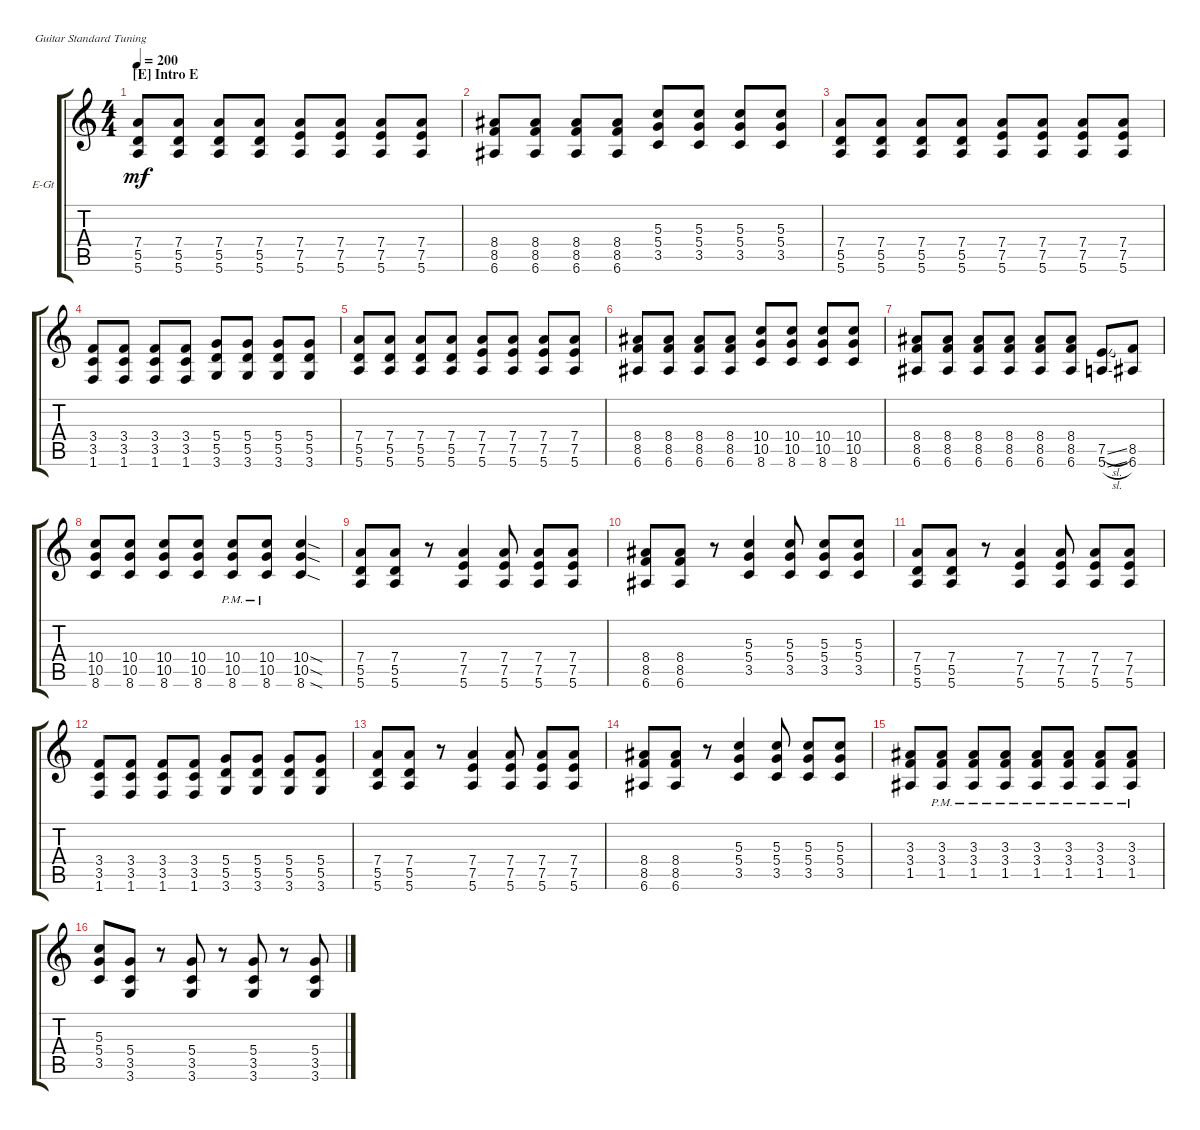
\defaultSystemsLayout 4
\bracketExtendMode groupsimilarinstruments
\firstSystemTrackNameOrientation horizontal
\otherSystemsTrackNameOrientation horizontal
\track ("EADGBE/Standard tuning" "E-Gt") {mute instrument distortionguitar}
\staff {score tabs}
\tuning (E4 B3 G3 D3 A2 E2)
\ts (4 4)
\section ("E" "Intro E")
\tempo 200
\clef g2
\scale
0.333333
\ks c
(5.5 7.4 5.6).8{dy mf} (5.5 7.4 5.6).8 (5.5 7.4 5.6).8 (5.5 7.4 5.6).8 (7.5 7.4 5.6).8 (7.5 7.4 5.6).8 (7.5 7.4 5.6).8 (7.5 7.4 5.6).8 |
\scale
0.333333 (6.6 8.5 8.4).8 (6.6 8.5 8.4).8 (6.6 8.5 8.4).8 (6.6 8.5 8.4).8 (3.5 5.4 5.3).8 (3.5 5.3 5.4).8 (3.5 5.3 5.4).8 (3.5 5.3 5.4).8 |
\scale
0.333333 (5.5 7.4 5.6).8 (5.5 7.4 5.6).8 (5.5 7.4 5.6).8 (5.5 7.4 5.6).8 (7.5 7.4 5.6).8 (7.5 7.4 5.6).8 (7.5 7.4 5.6).8 (7.5 7.4 5.6).8 |
\scale
0.333333 (3.5 1.6 3.4).8 (3.5 1.6 3.4).8 (3.5 1.6 3.4).8 (3.5 1.6 3.4).8 (3.6 5.4 5.5).8 (3.6 5.4 5.5).8 (3.6 5.4 5.5).8 (3.6 5.4 5.5).8 |
\scale
0.333333 (5.5 7.4 5.6).8 (5.5 7.4 5.6).8 (5.5 7.4 5.6).8 (5.5 7.4 5.6).8 (7.5 7.4 5.6).8 (7.5 7.4 5.6).8 (7.5 7.4 5.6).8 (7.5 7.4 5.6).8 |
\scale
0.333333 (6.6 8.5 8.4).8 (6.6 8.5 8.4).8 (6.6 8.5 8.4).8 (6.6 8.5 8.4).8 (10.5 10.4 8.6).8 (10.5 10.4 8.6).8 (10.5 10.4 8.6).8 (10.5 10.4 8.6).8 |
\scale
0.333333 (6.6 8.5 8.4).8 (6.6 8.5 8.4).8 (6.6 8.5 8.4).8 (6.6 8.5 8.4).8 (6.6 8.5 8.4).8 (6.6 8.5 8.4).8 (5.6{sl} 7.5{sl}).8 (6.6 8.5).8 |
\scale
0.333333 (8.6 10.5 10.4).8 (8.6 10.5 10.4).8 (8.6 10.5 10.4).8 (8.6 10.5 10.4).8 (8.6{pm} 10.5{pm} 10.4{pm}).8 (8.6{pm} 10.5{pm} 10.4{pm}).8 (8.6{sod} 10.5{sod} 10.4{sod}).4 |
\scale
0.333333 (5.5 7.4 5.6).8 (5.5 7.4 5.6).8 r.8 (7.5 7.4 5.6).4 (7.5 7.4 5.6).8 (7.5 7.4 5.6).8 (7.5 7.4 5.6).8 |
\scale
0.333333 (6.6 8.5 8.4).8 (6.6 8.5 8.4).8 r.8 (3.5 5.4 5.3).4 (3.5 5.4 5.3).8 (3.5 5.4 5.3).8 (3.5 5.4 5.3).8 |
\scale
0.333333 (5.5 7.4 5.6).8 (5.5 7.4 5.6).8 r.8 (7.5 7.4 5.6).4 (7.5 7.4 5.6).8 (7.5 7.4 5.6).8 (7.5 7.4 5.6).8 |
\scale
0.333333 (1.6 3.5 3.4).8 (1.6 3.5 3.4).8 (1.6 3.5 3.4).8 (1.6 3.5 3.4).8 (3.6 5.4 5.5).8 (3.6 5.4 5.5).8 (3.6 5.4 5.5).8 (3.6 5.4 5.5).8 |
\scale
0.333333 (5.5 7.4 5.6).8 (5.5 7.4 5.6).8 r.8 (7.5 7.4 5.6).4 (7.5 7.4 5.6).8 (7.5 7.4 5.6).8 (7.5 7.4 5.6).8 |
\scale
0.333333 (6.6 8.5 8.4).8 (6.6 8.5 8.4).8 r.8 (3.5 5.4 5.3).4 (3.5 5.4 5.3).8 (3.5 5.4 5.3).8 (3.5 5.4 5.3).8 |
\scale
0.333333 (1.5 3.4 3.3).8 (1.5{pm} 3.4{pm} 3.3{pm}).8 (1.5{pm} 3.4{pm} 3.3{pm}).8 (1.5{pm} 3.4{pm} 3.3{pm}).8 (1.5{pm} 3.4{pm} 3.3{pm}).8 (1.5{pm} 3.4{pm} 3.3{pm}).8 (1.5{pm} 3.4{pm} 3.3{pm}).8 (1.5{pm} 3.4{pm} 3.3{pm}).8 |
\scale
0.333333 (3.5 5.3 5.4).8 (3.6 3.5 5.4).8 r.8 (3.6 3.5 5.4).8 r.8 (3.6 3.5 5.4).8 r.8 (3.6 3.5 5.4).8
